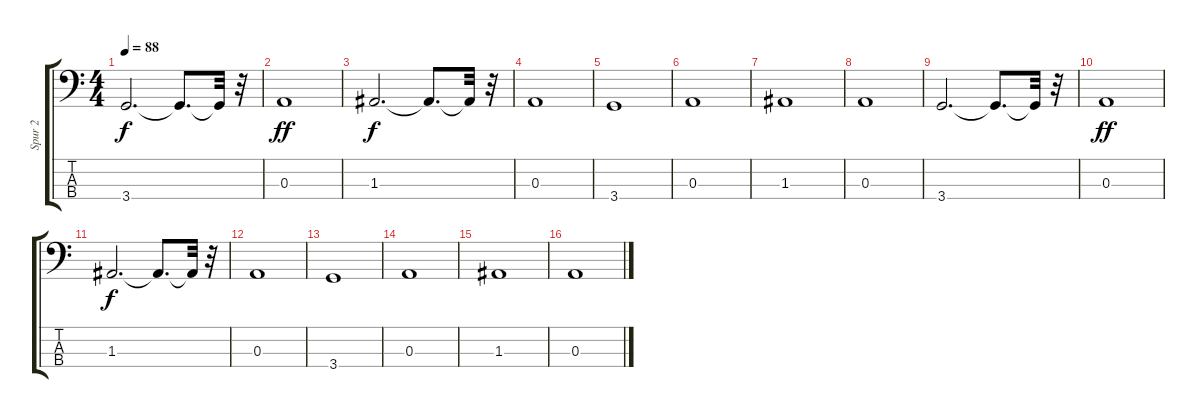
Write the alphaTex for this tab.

\track ("Spur 2" "Spur 2") {instrument fretlessbass}
\staff {score tabs}
\tuning (G2 D2 A1 E1) {hide}
\ts (4 4)
\tempo 88
\clef f4
\ks c
3.4.2{d dy f} 3.4{t}.8{d} 3.4{t}.32 r.32 |
0.3.1{dy ff} |
1.3.2{d dy f} 1.3{t}.8{d} 1.3{t}.32 r.32 |
0.3.1 |
3.4.1 |
0.3.1 |
1.3.1 |
0.3.1 |
3.4.2{d} 3.4{t}.8{d} 3.4{t}.32 r.32 |
0.3.1{dy ff} |
1.3.2{d dy f} 1.3{t}.8{d} 1.3{t}.32 r.32 |
0.3.1 |
3.4.1 |
0.3.1 |
1.3.1 |
0.3.1
